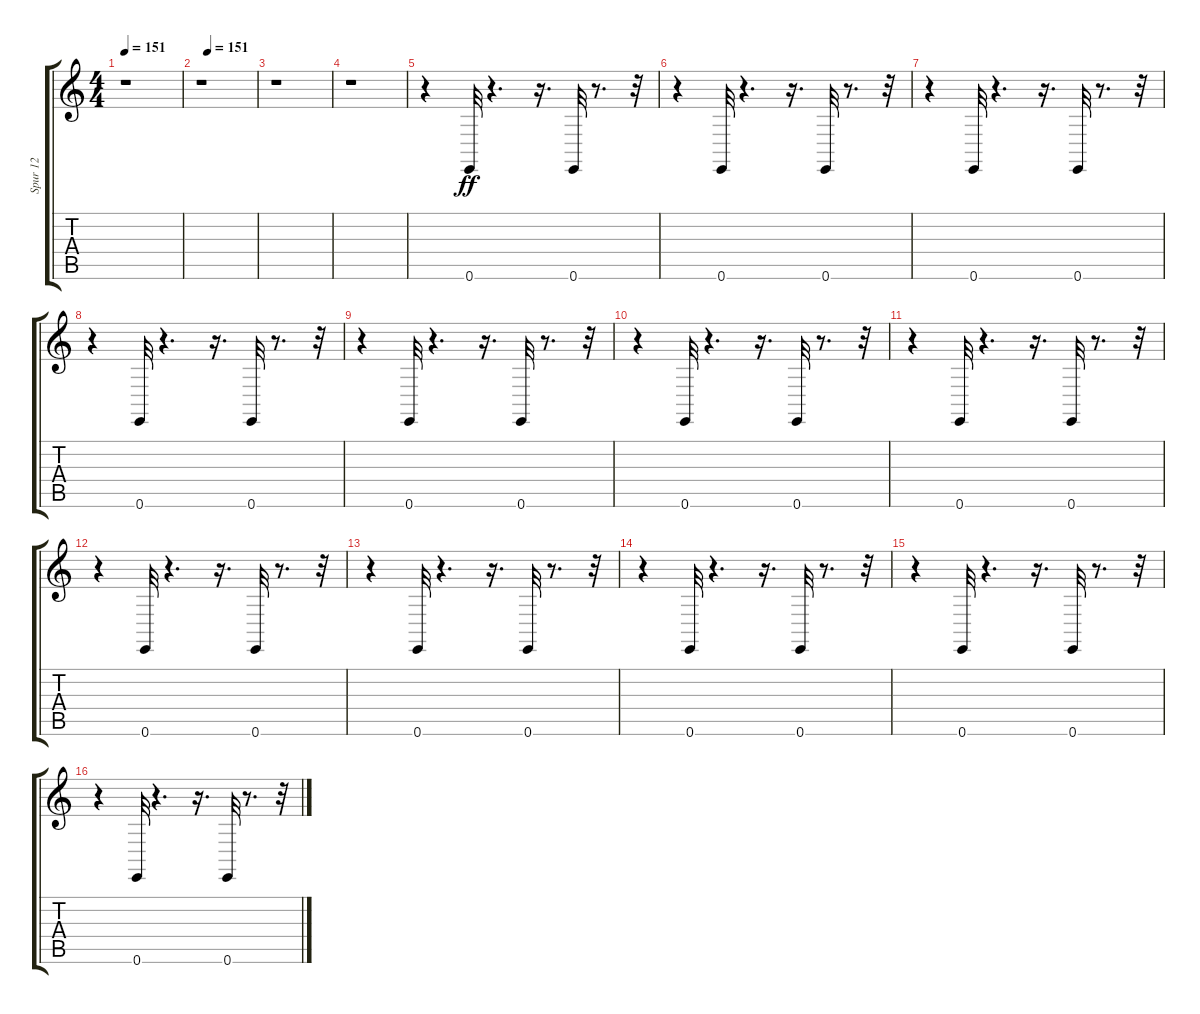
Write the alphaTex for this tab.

\track ("Spur 12" "Spur 12") {instrument acousticgrandpiano}
\staff {score tabs}
\tuning (E4 B3 G3 D3 A2 E2) {hide}
\ts (4 4)
\tempo 151
\clef g2
\ks c
r.1{dy ff instrument acousticgrandpiano} |
\tempo (151 0.125)
r.1 |
r.1 |
r.1 |
r.4 0.6.32{volume 12 balance 8 instrument acousticgrandpiano} r.4{d} r.16{d} 0.6.32 r.8{d} r.32 |
r.4 0.6.32 r.4{d} r.16{d} 0.6.32 r.8{d} r.32 |
r.4 0.6.32 r.4{d} r.16{d} 0.6.32 r.8{d} r.32 |
r.4 0.6.32 r.4{d} r.16{d} 0.6.32 r.8{d} r.32 |
r.4 0.6.32 r.4{d} r.16{d} 0.6.32 r.8{d} r.32 |
r.4 0.6.32 r.4{d} r.16{d} 0.6.32 r.8{d} r.32 |
r.4 0.6.32 r.4{d} r.16{d} 0.6.32 r.8{d} r.32 |
r.4 0.6.32 r.4{d} r.16{d} 0.6.32 r.8{d} r.32 |
r.4 0.6.32 r.4{d} r.16{d} 0.6.32 r.8{d} r.32 |
r.4 0.6.32 r.4{d} r.16{d} 0.6.32 r.8{d} r.32 |
r.4 0.6.32 r.4{d} r.16{d} 0.6.32 r.8{d} r.32 |
r.4 0.6.32 r.4{d} r.16{d} 0.6.32 r.8{d} r.32
